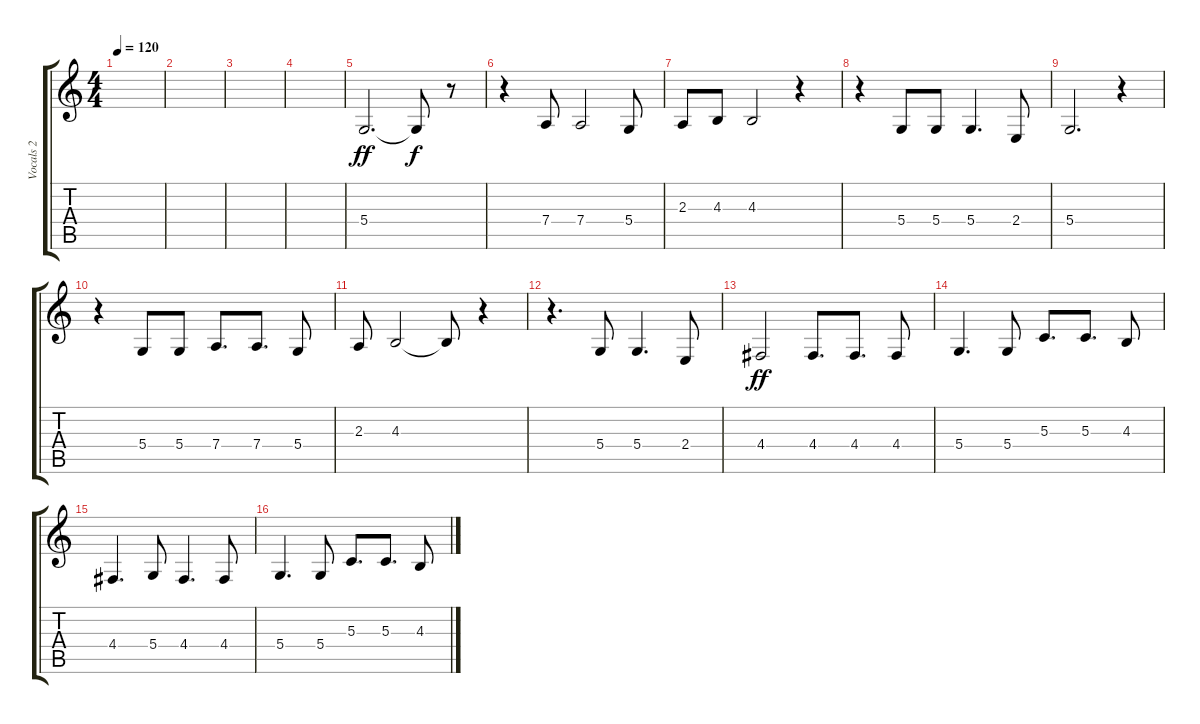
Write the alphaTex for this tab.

\track ("Vocals 2" "Vocals 2") {instrument tenorsax}
\staff {score tabs}
\tuning (E4 B3 G3 D3 A2 E2) {hide}
\ts (4 4)
\tempo 120
\clef g2
\ks c
|
|
|
|
5.4.2{d dy ff} 5.4{t}.8{dy f} r.8 |
r.4 7.4.8 7.4.2 5.4.8 |
2.3.8 4.3.8 4.3.2 r.4 |
r.4 5.4.8 5.4.8 5.4.4{d} 2.4.8 |
5.4.2{d} r.4 |
r.4 5.4.8 5.4.8 7.4.8{d} 7.4.8{d} 5.4.8 |
2.3.8 4.3.2 4.3{t}.8 r.4 |
r.4{d} 5.4.8 5.4.4{d} 2.4.8 |
4.4.2{dy ff} 4.4.8{d} 4.4.8{d} 4.4.8 |
5.4.4{d} 5.4.8 5.3.8{d} 5.3.8{d} 4.3.8 |
4.4.4{d} 5.4.8 4.4.4{d} 4.4.8 |
5.4.4{d} 5.4.8 5.3.8{d} 5.3.8{d} 4.3.8
